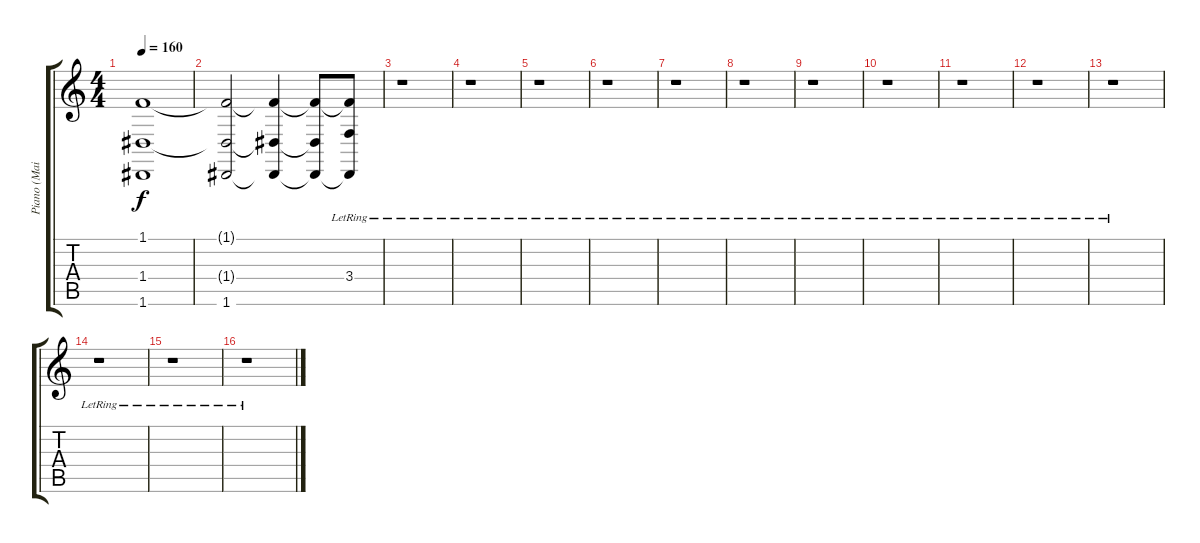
\track ("Piano (Main)" "Piano (Mai") {instrument brightacousticpiano}
\staff {score tabs}
\tuning (E4 B3 G3 D3 A2 D2) {hide}
\ts (4 4)
\tempo 160
\clef g2
\ks c
(1.1 1.4 1.6).1{dy f} |
(1.1{t} 1.4{t} 1.6).2 (1.1{t} 1.4{t} 1.6{t}).4 (1.1{t} 1.4{t} 1.6{t}).8 (1.1{t} 3.4{lr} 1.6{t}).8 |
r.1 |
r.1 |
r.1 |
r.1 |
r.1 |
r.1 |
r.1 |
r.1 |
r.1 |
r.1 |
r.1 |
r.1 |
r.1 |
r.1
